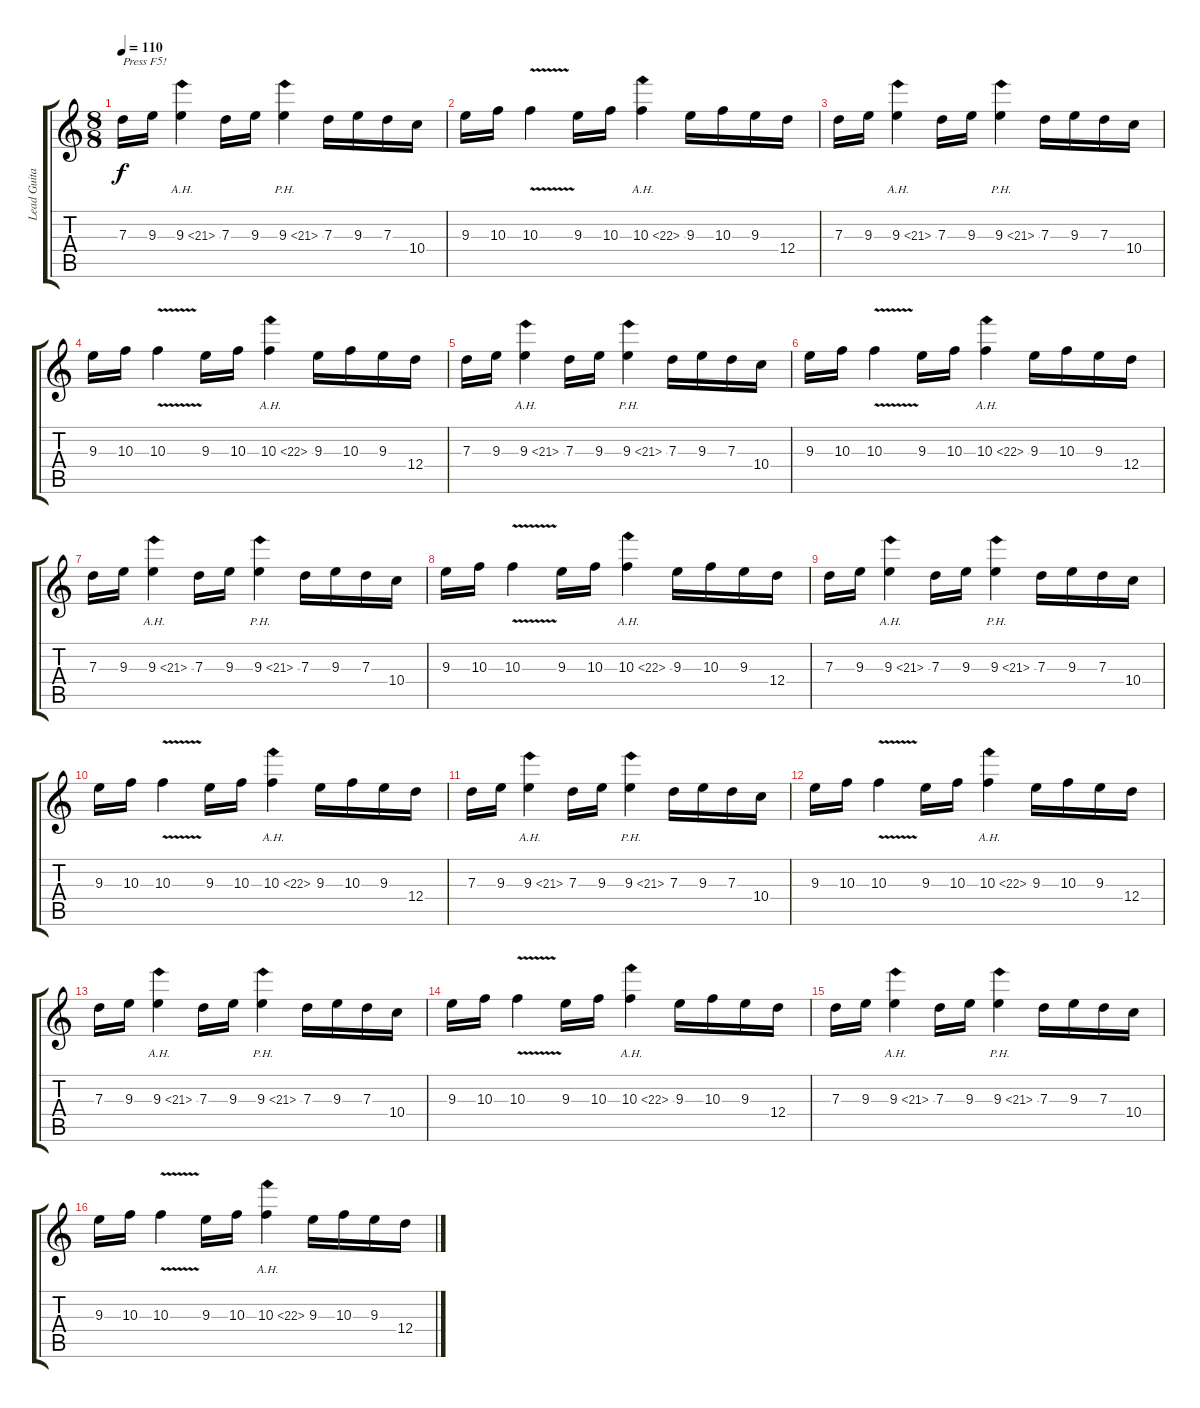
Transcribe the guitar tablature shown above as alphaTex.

\track ("Lead Guitar 1" "Lead Guita") {instrument distortionguitar}
\staff {score tabs}
\tuning (E4 B3 G3 D3 A2 D2) {hide}
\ts (8 8)
\tempo 110
\clef g2
\ks c
7.3.16{txt "Press F5!" dy f instrument distortionguitar} 9.3.16 9.3{ah 12}.4 7.3.16 9.3.16 9.3{ph 12}.4 7.3.16 9.3.16 7.3.16 10.4.16 |
9.3.16 10.3.16 10.3{v}.4 9.3.16 10.3.16 10.3{ah 12}.4 9.3.16 10.3.16 9.3.16 12.4.16 |
7.3.16 9.3.16 9.3{ah 12}.4 7.3.16 9.3.16 9.3{ph 12}.4 7.3.16 9.3.16 7.3.16 10.4.16 |
9.3.16 10.3.16 10.3{v}.4 9.3.16 10.3.16 10.3{ah 12}.4 9.3.16 10.3.16 9.3.16 12.4.16 |
7.3.16 9.3.16 9.3{ah 12}.4 7.3.16 9.3.16 9.3{ph 12}.4 7.3.16 9.3.16 7.3.16 10.4.16 |
9.3.16 10.3.16 10.3{v}.4 9.3.16 10.3.16 10.3{ah 12}.4 9.3.16 10.3.16 9.3.16 12.4.16 |
7.3.16 9.3.16 9.3{ah 12}.4 7.3.16 9.3.16 9.3{ph 12}.4 7.3.16 9.3.16 7.3.16 10.4.16 |
9.3.16 10.3.16 10.3{v}.4 9.3.16 10.3.16 10.3{ah 12}.4 9.3.16 10.3.16 9.3.16 12.4.16 |
7.3.16 9.3.16 9.3{ah 12}.4 7.3.16 9.3.16 9.3{ph 12}.4 7.3.16 9.3.16 7.3.16 10.4.16 |
9.3.16 10.3.16 10.3{v}.4 9.3.16 10.3.16 10.3{ah 12}.4 9.3.16 10.3.16 9.3.16 12.4.16 |
7.3.16 9.3.16 9.3{ah 12}.4 7.3.16 9.3.16 9.3{ph 12}.4 7.3.16 9.3.16 7.3.16 10.4.16 |
9.3.16 10.3.16 10.3{v}.4 9.3.16 10.3.16 10.3{ah 12}.4 9.3.16 10.3.16 9.3.16 12.4.16 |
7.3.16 9.3.16 9.3{ah 12}.4 7.3.16 9.3.16 9.3{ph 12}.4 7.3.16 9.3.16 7.3.16 10.4.16 |
9.3.16 10.3.16 10.3{v}.4 9.3.16 10.3.16 10.3{ah 12}.4 9.3.16 10.3.16 9.3.16 12.4.16 |
7.3.16 9.3.16 9.3{ah 12}.4 7.3.16 9.3.16 9.3{ph 12}.4 7.3.16 9.3.16 7.3.16 10.4.16 |
9.3.16 10.3.16 10.3{v}.4 9.3.16 10.3.16 10.3{ah 12}.4 9.3.16 10.3.16 9.3.16 12.4.16
